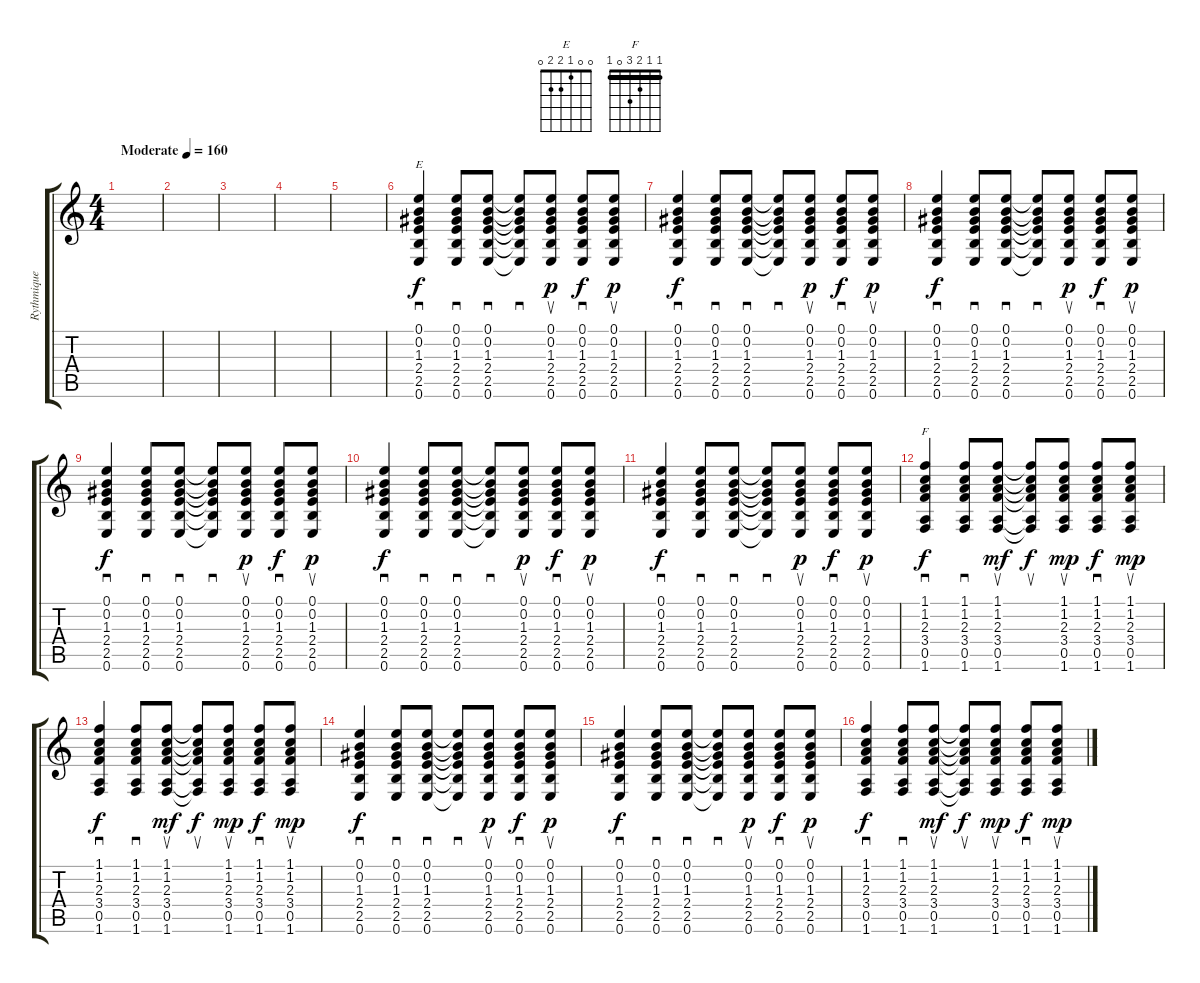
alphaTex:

\track ("Rythmique" "Rythmique") {instrument acousticguitarsteel}
\staff {score tabs}
\tuning (E4 B3 G3 D3 A2 E2) {hide}
\chord ("E" 0 0 1 2 2 0)
\chord ("F" 1 1 2 3 0 1) {barre 1}
\ts (4 4)
\tempo (160 "Moderate")
\clef g2
\ks c
|
|
|
|
|
(0.1 0.2 1.3 2.4 2.5 0.6).4{sd ch "E"} (0.1 0.2 1.3 2.4 2.5 0.6).8{sd} (0.1 0.2 1.3 2.4 2.5 0.6).8{sd} (0.1{t} 0.2{t} 1.3{t} 2.4{t} 2.5{t} 0.6{t}).8{sd} (0.1 0.2 1.3 2.4 2.5 0.6).8{su dy p} (0.1 0.2 1.3 2.4 2.5 0.6).8{sd dy f} (0.1 0.2 1.3 2.4 2.5 0.6).8{su dy p} |
(0.1 0.2 1.3 2.4 2.5 0.6).4{sd dy f} (0.1 0.2 1.3 2.4 2.5 0.6).8{sd} (0.1 0.2 1.3 2.4 2.5 0.6).8{sd} (0.1{t} 0.2{t} 1.3{t} 2.4{t} 2.5{t} 0.6{t}).8{sd} (0.1 0.2 1.3 2.4 2.5 0.6).8{su dy p} (0.1 0.2 1.3 2.4 2.5 0.6).8{sd dy f} (0.1 0.2 1.3 2.4 2.5 0.6).8{su dy p} |
(0.1 0.2 1.3 2.4 2.5 0.6).4{sd dy f} (0.1 0.2 1.3 2.4 2.5 0.6).8{sd} (0.1 0.2 1.3 2.4 2.5 0.6).8{sd} (0.1{t} 0.2{t} 1.3{t} 2.4{t} 2.5{t} 0.6{t}).8{sd} (0.1 0.2 1.3 2.4 2.5 0.6).8{su dy p} (0.1 0.2 1.3 2.4 2.5 0.6).8{sd dy f} (0.1 0.2 1.3 2.4 2.5 0.6).8{su dy p} |
(0.1 0.2 1.3 2.4 2.5 0.6).4{sd dy f} (0.1 0.2 1.3 2.4 2.5 0.6).8{sd} (0.1 0.2 1.3 2.4 2.5 0.6).8{sd} (0.1{t} 0.2{t} 1.3{t} 2.4{t} 2.5{t} 0.6{t}).8{sd} (0.1 0.2 1.3 2.4 2.5 0.6).8{su dy p} (0.1 0.2 1.3 2.4 2.5 0.6).8{sd dy f} (0.1 0.2 1.3 2.4 2.5 0.6).8{su dy p} |
(0.1 0.2 1.3 2.4 2.5 0.6).4{sd dy f} (0.1 0.2 1.3 2.4 2.5 0.6).8{sd} (0.1 0.2 1.3 2.4 2.5 0.6).8{sd} (0.1{t} 0.2{t} 1.3{t} 2.4{t} 2.5{t} 0.6{t}).8{sd} (0.1 0.2 1.3 2.4 2.5 0.6).8{su dy p} (0.1 0.2 1.3 2.4 2.5 0.6).8{sd dy f} (0.1 0.2 1.3 2.4 2.5 0.6).8{su dy p} |
(0.1 0.2 1.3 2.4 2.5 0.6).4{sd dy f} (0.1 0.2 1.3 2.4 2.5 0.6).8{sd} (0.1 0.2 1.3 2.4 2.5 0.6).8{sd} (0.1{t} 0.2{t} 1.3{t} 2.4{t} 2.5{t} 0.6{t}).8{sd} (0.1 0.2 1.3 2.4 2.5 0.6).8{su dy p} (0.1 0.2 1.3 2.4 2.5 0.6).8{sd dy f} (0.1 0.2 1.3 2.4 2.5 0.6).8{su dy p} |
(1.1 1.2 2.3 3.4 0.5 1.6).4{sd ch "F" dy f} (1.1 1.2 2.3 3.4 0.5 1.6).8{sd} (1.1 1.2 2.3 3.4 0.5 1.6).8{su dy mf} (1.1{t} 1.2{t} 2.3{t} 3.4{t} 0.5{t} 1.6{t}).8{su dy f} (1.1 1.2 2.3 3.4 0.5 1.6).8{su dy mp} (1.1 1.2 2.3 3.4 0.5 1.6).8{sd dy f} (1.1 1.2 2.3 3.4 0.5 1.6).8{su dy mp} |
(1.1 1.2 2.3 3.4 0.5 1.6).4{sd dy f} (1.1 1.2 2.3 3.4 0.5 1.6).8{sd} (1.1 1.2 2.3 3.4 0.5 1.6).8{su dy mf} (1.1{t} 1.2{t} 2.3{t} 3.4{t} 0.5{t} 1.6{t}).8{su dy f} (1.1 1.2 2.3 3.4 0.5 1.6).8{su dy mp} (1.1 1.2 2.3 3.4 0.5 1.6).8{sd dy f} (1.1 1.2 2.3 3.4 0.5 1.6).8{su dy mp} |
(0.1 0.2 1.3 2.4 2.5 0.6).4{sd dy f} (0.1 0.2 1.3 2.4 2.5 0.6).8{sd} (0.1 0.2 1.3 2.4 2.5 0.6).8{sd} (0.1{t} 0.2{t} 1.3{t} 2.4{t} 2.5{t} 0.6{t}).8{sd} (0.1 0.2 1.3 2.4 2.5 0.6).8{su dy p} (0.1 0.2 1.3 2.4 2.5 0.6).8{sd dy f} (0.1 0.2 1.3 2.4 2.5 0.6).8{su dy p} |
(0.1 0.2 1.3 2.4 2.5 0.6).4{sd dy f} (0.1 0.2 1.3 2.4 2.5 0.6).8{sd} (0.1 0.2 1.3 2.4 2.5 0.6).8{sd} (0.1{t} 0.2{t} 1.3{t} 2.4{t} 2.5{t} 0.6{t}).8{sd} (0.1 0.2 1.3 2.4 2.5 0.6).8{su dy p} (0.1 0.2 1.3 2.4 2.5 0.6).8{sd dy f} (0.1 0.2 1.3 2.4 2.5 0.6).8{su dy p} |
(1.1 1.2 2.3 3.4 0.5 1.6).4{sd dy f} (1.1 1.2 2.3 3.4 0.5 1.6).8{sd} (1.1 1.2 2.3 3.4 0.5 1.6).8{su dy mf} (1.1{t} 1.2{t} 2.3{t} 3.4{t} 0.5{t} 1.6{t}).8{su dy f} (1.1 1.2 2.3 3.4 0.5 1.6).8{su dy mp} (1.1 1.2 2.3 3.4 0.5 1.6).8{sd dy f} (1.1 1.2 2.3 3.4 0.5 1.6).8{su dy mp}
